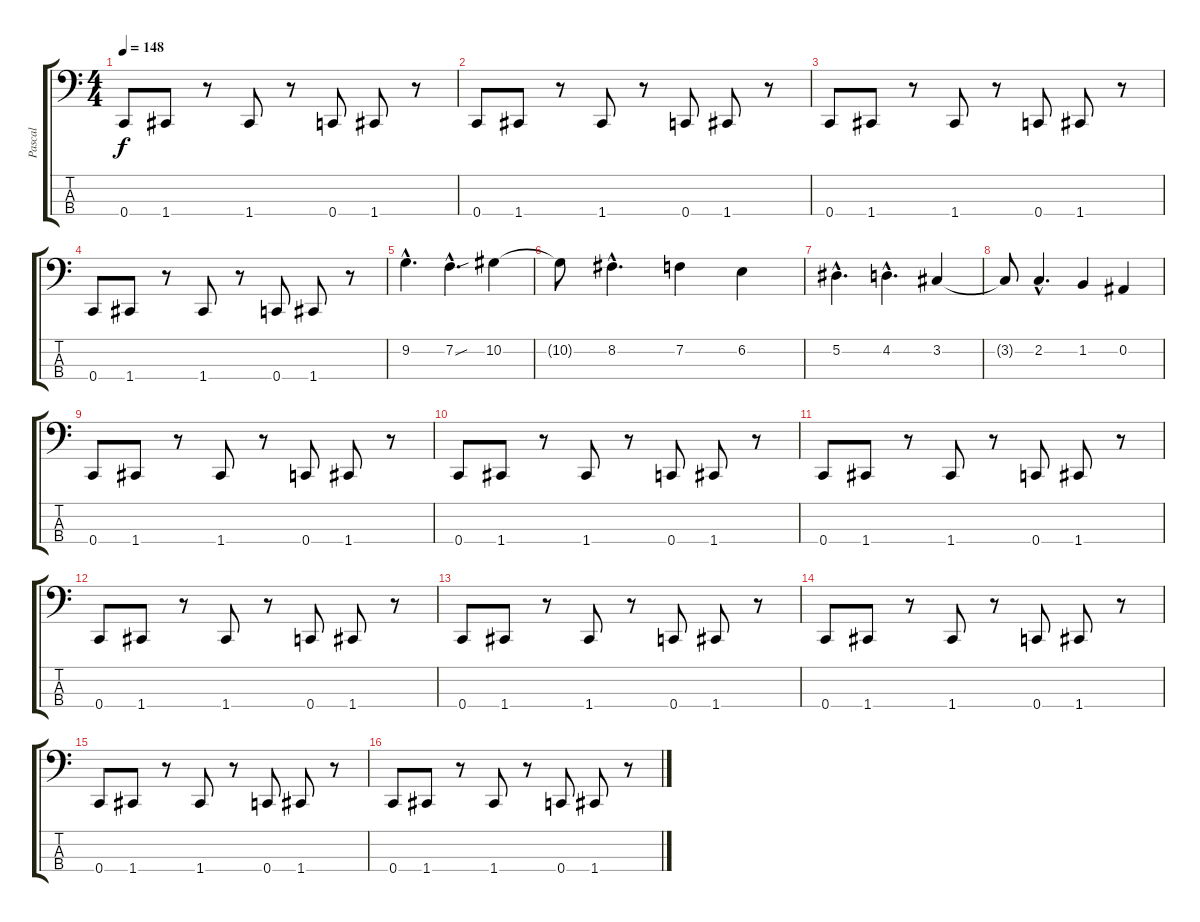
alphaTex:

\track ("Pascal" "Pascal") {instrument electricbasspick}
\staff {score tabs}
\tuning (Eb2 Bb1 F1 C1) {hide}
\ts (4 4)
\tempo 148
\clef f4
\ks c
0.4.8{dy f} 1.4.8 r.8 1.4.8 r.8 0.4.8 1.4.8 r.8 |
0.4.8 1.4.8 r.8 1.4.8 r.8 0.4.8 1.4.8 r.8 |
0.4.8 1.4.8 r.8 1.4.8 r.8 0.4.8 1.4.8 r.8 |
0.4.8 1.4.8 r.8 1.4.8 r.8 0.4.8 1.4.8 r.8 |
9.2{hac}.4{d} 7.2{sou hac}.4{d} 10.2.4 |
10.2{t}.8 8.2{hac}.4{d} 7.2.4 6.2.4 |
5.2{hac}.4{d} 4.2{hac}.4{d} 3.2.4 |
3.2{t}.8 2.2{hac}.4{d} 1.2.4 0.2.4 |
0.4.8 1.4.8 r.8 1.4.8 r.8 0.4.8 1.4.8 r.8 |
0.4.8 1.4.8 r.8 1.4.8 r.8 0.4.8 1.4.8 r.8 |
0.4.8 1.4.8 r.8 1.4.8 r.8 0.4.8 1.4.8 r.8 |
0.4.8 1.4.8 r.8 1.4.8 r.8 0.4.8 1.4.8 r.8 |
0.4.8 1.4.8 r.8 1.4.8 r.8 0.4.8 1.4.8 r.8 |
0.4.8 1.4.8 r.8 1.4.8 r.8 0.4.8 1.4.8 r.8 |
0.4.8 1.4.8 r.8 1.4.8 r.8 0.4.8 1.4.8 r.8 |
0.4.8 1.4.8 r.8 1.4.8 r.8 0.4.8 1.4.8 r.8
